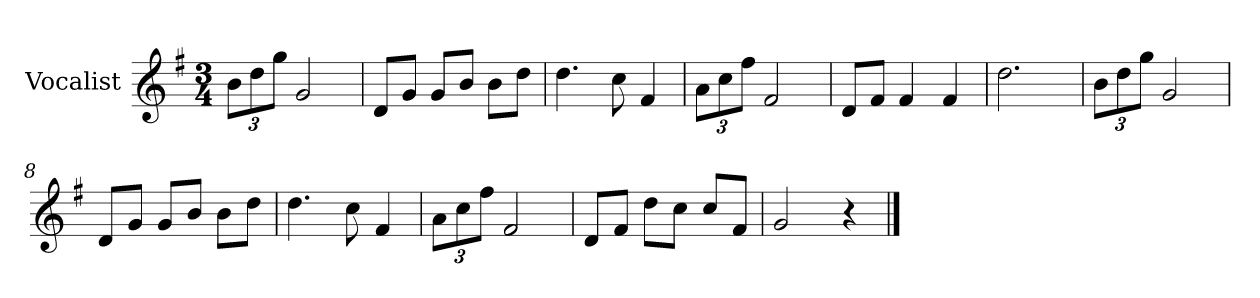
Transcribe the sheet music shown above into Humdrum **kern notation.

**kern
*part1
*staff1
*I"Vocalist
*k[f#]
*G:
*M3/4
=1
12bL
12dd
12ggJ
2g
=2
8dL
8gJ
8gL
8bJ
8bL
8ddJ
=3
4.dd
8cc
4f#
=4
12aL
12cc
12ff#J
2f#
=5
8dL
8f#J
4f#
4f#
=6
2.dd
=7
12bL
12dd
12ggJ
2g
=8
8dL
8gJ
8gL
8bJ
8bL
8ddJ
=9
4.dd
8cc
4f#
=10
12aL
12cc
12ff#J
2f#
=11
8dL
8f#J
8ddL
8ccJ
8ccL
8f#J
=12
2g
4r
==
*-
